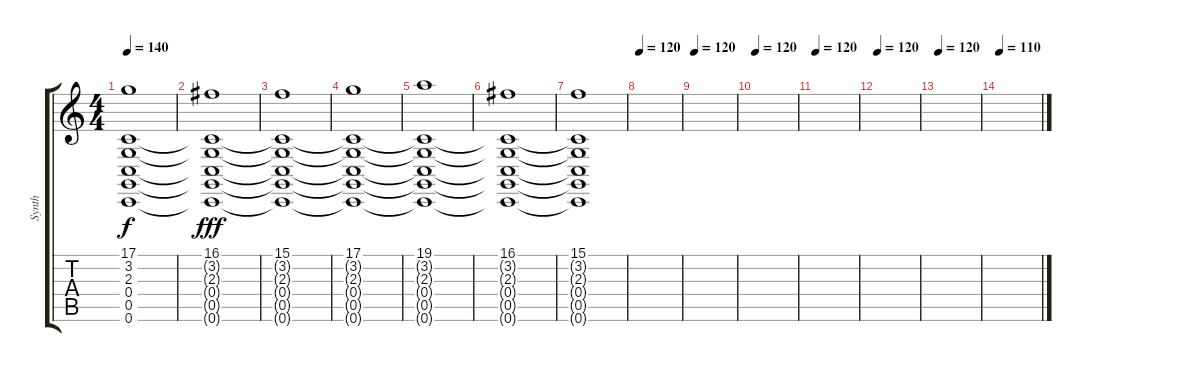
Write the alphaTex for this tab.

\track ("Synth" "Synth") {instrument pad2warm}
\staff {score tabs}
\tuning (D4 A3 F3 C3 G2 C2) {hide}
\ts (4 4)
\tempo 140
\clef g2
\ks c
(17.1{t} 3.2{t} 2.3{t} 0.4{t} 0.5{t} 0.6{t}).1{dy f} |
(16.1 3.2{t} 2.3{t} 0.4{t} 0.5{t} 0.6{t}).1{dy fff} |
(15.1 3.2{t} 2.3{t} 0.4{t} 0.5{t} 0.6{t}).1 |
(17.1 3.2{t} 2.3{t} 0.4{t} 0.5{t} 0.6{t}).1 |
(19.1 3.2{t} 2.3{t} 0.4{t} 0.5{t} 0.6{t}).1 |
(16.1 3.2{t} 2.3{t} 0.4{t} 0.5{t} 0.6{t}).1 |
(15.1 3.2{t} 2.3{t} 0.4{t} 0.5{t} 0.6{t}).1 |
\tempo 120
|
\tempo 120
|
\tempo 120
|
\tempo 120
|
\tempo 120
|
\tempo 120
|
\tempo 110
